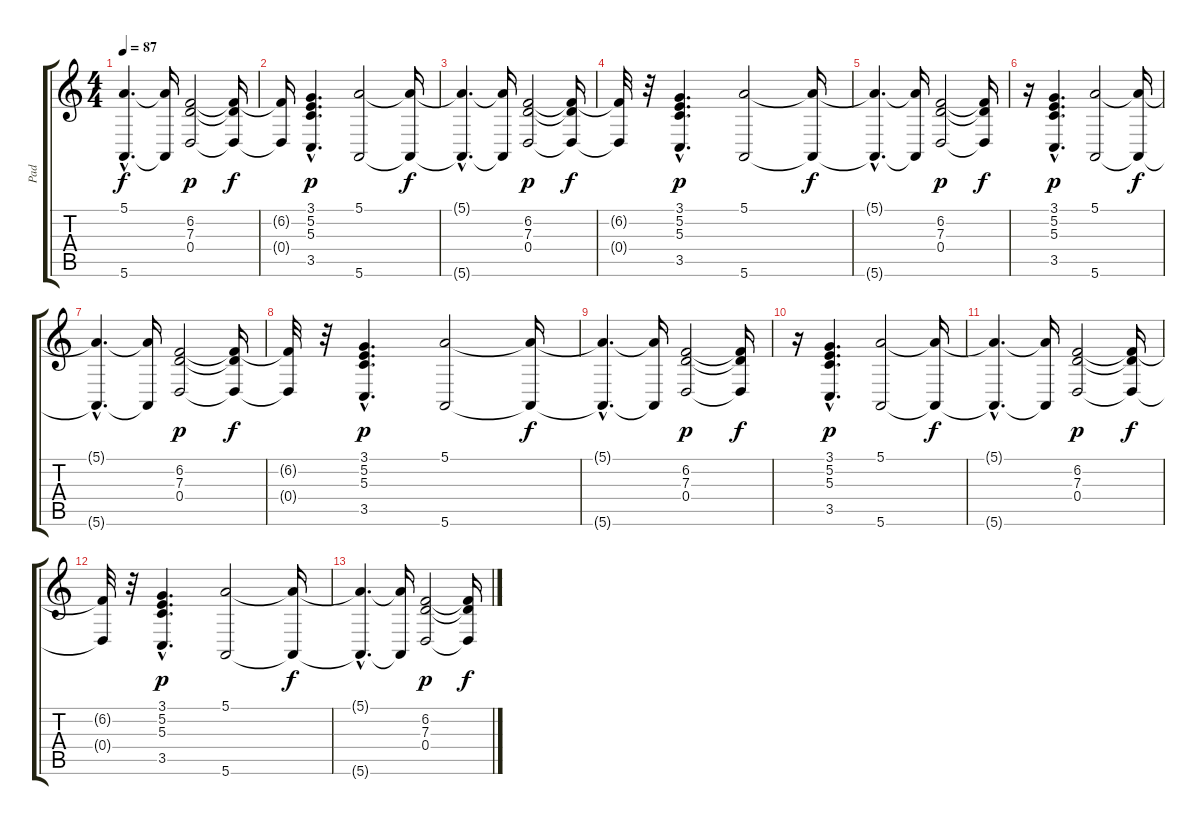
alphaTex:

\track ("Pad" "Pad") {instrument synthstrings2}
\staff {score tabs}
\tuning (E4 B3 G3 D3 A2 E2) {hide}
\ts (4 4)
\tempo 87
\clef g2
\ks c
(5.1{hac t} 5.6{hac t}).4{d dy f} (5.1{t} 5.6{t}).16 (6.2 7.3 0.4).2{dy p} (6.2{t} 7.3{t} 0.4{t}).16{dy f} |
(6.2{t} 0.4{t}).16 (3.1{hac} 5.2 5.3 3.5{hac}).4{d dy p} (5.1 5.6).2 (5.1{t} 5.6{t}).16{dy f} |
(5.1{hac t} 5.6{hac t}).4{d} (5.1{t} 5.6{t}).16 (6.2 7.3 0.4).2{dy p} (6.2{t} 7.3{t} 0.4{t}).16{dy f} |
(6.2{t} 0.4{t}).32 r.32 (3.1{hac} 5.2 5.3 3.5{hac}).4{d dy p} (5.1 5.6).2 (5.1{t} 5.6{t}).16{dy f} |
(5.1{hac t} 5.6{hac t}).4{d} (5.1{t} 5.6{t}).16 (6.2 7.3 0.4).2{dy p} (6.2{t} 7.3{t} 0.4{t}).16{dy f} |
r.16 (3.1{hac} 5.2 5.3 3.5{hac}).4{d dy p} (5.1 5.6).2 (5.1{t} 5.6{t}).16{dy f} |
(5.1{hac t} 5.6{hac t}).4{d} (5.1{t} 5.6{t}).16 (6.2 7.3 0.4).2{dy p} (6.2{t} 7.3{t} 0.4{t}).16{dy f} |
(6.2{t} 0.4{t}).32 r.32 (3.1{hac} 5.2 5.3 3.5{hac}).4{d dy p} (5.1 5.6).2 (5.1{t} 5.6{t}).16{dy f} |
(5.1{hac t} 5.6{hac t}).4{d} (5.1{t} 5.6{t}).16 (6.2 7.3 0.4).2{dy p} (6.2{t} 7.3{t} 0.4{t}).16{dy f} |
r.16 (3.1{hac} 5.2 5.3 3.5{hac}).4{d dy p} (5.1 5.6).2 (5.1{t} 5.6{t}).16{dy f} |
(5.1{hac t} 5.6{hac t}).4{d} (5.1{t} 5.6{t}).16 (6.2 7.3 0.4).2{dy p} (6.2{t} 7.3{t} 0.4{t}).16{dy f} |
(6.2{t} 0.4{t}).32 r.32 (3.1{hac} 5.2 5.3 3.5{hac}).4{d dy p} (5.1 5.6).2 (5.1{t} 5.6{t}).16{dy f} |
(5.1{hac t} 5.6{hac t}).4{d} (5.1{t} 5.6{t}).16 (6.2 7.3 0.4).2{dy p} (6.2{t} 7.3{t} 0.4{t}).16{dy f}
